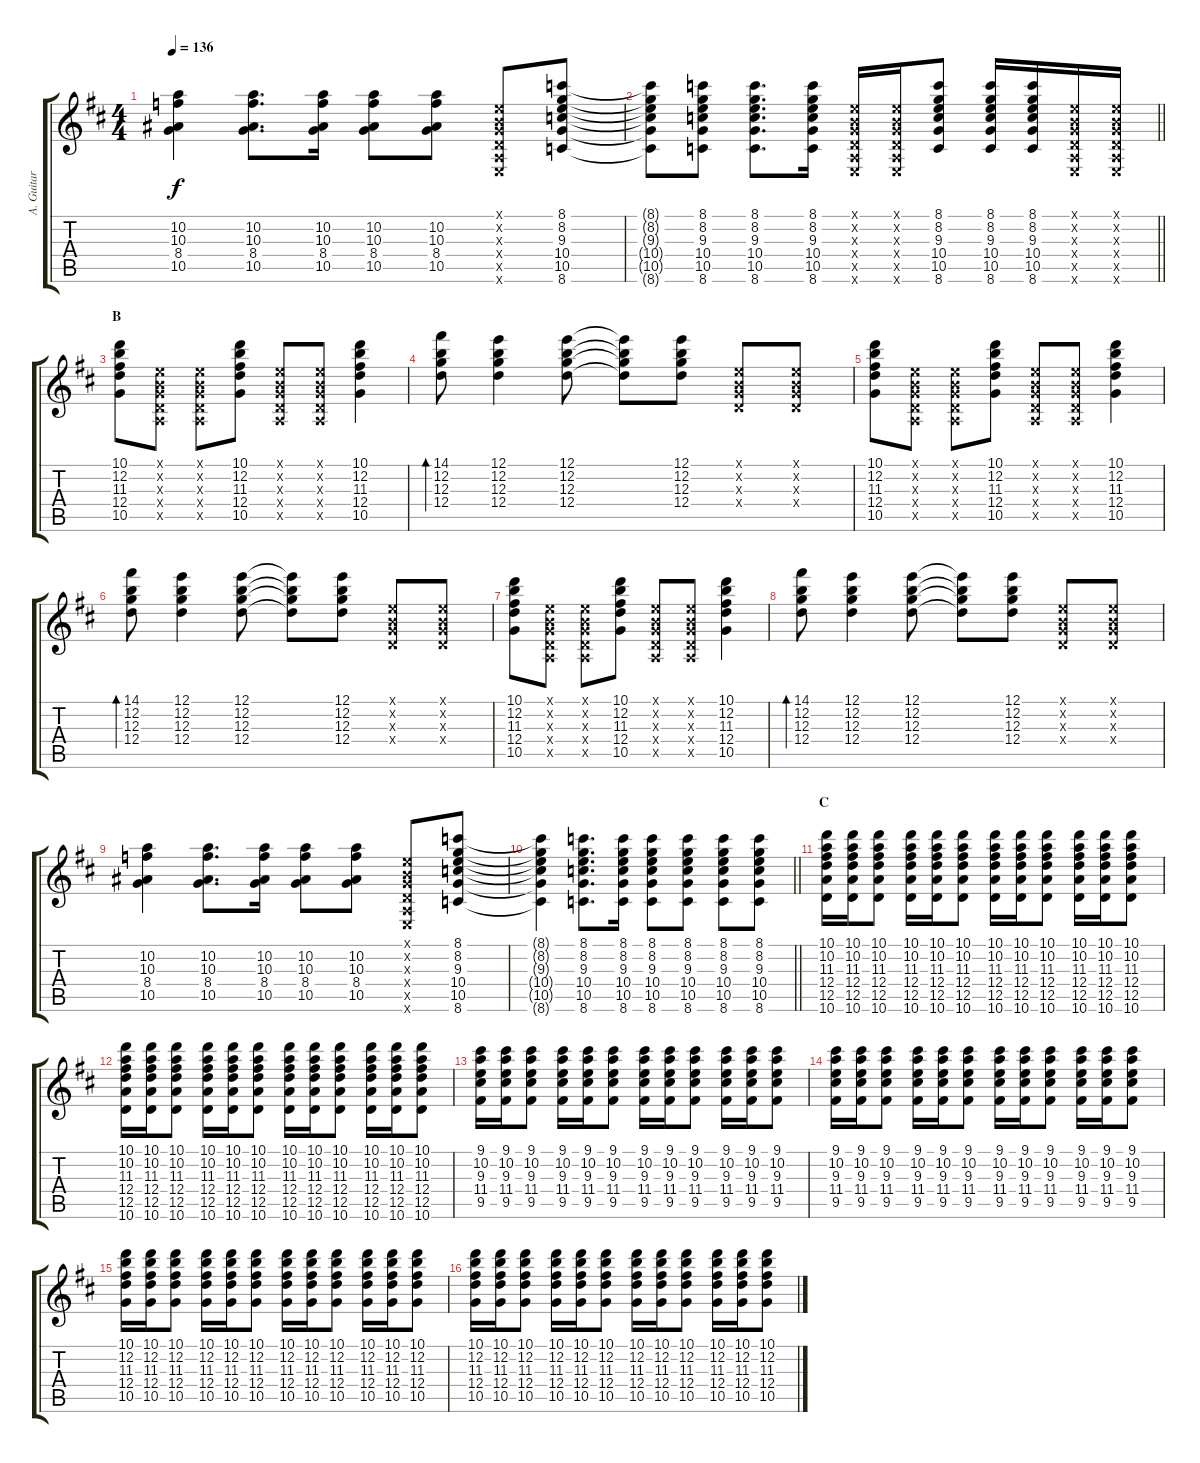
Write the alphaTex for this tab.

\track ("A. Guitar" "A. Guitar") {instrument acousticguitarsteel}
\staff {score tabs}
\tuning (E4 B3 G3 D3 A2 E2) {hide}
\ts (4 4)
\tempo 136
\clef g2
\ks d
(10.2 10.3 8.4 10.5).4{dy f} (10.2 10.3 8.4 10.5).8{d} (10.2 10.3 8.4 10.5).16 (10.2 10.3 8.4 10.5).8 (10.2 10.3 8.4 10.5).8 (0.1{x} 0.2{x} 0.3{x} 0.4{x} 0.5{x} 0.6{x}).8 (8.1 8.2 9.3 10.4 10.5 8.6).8 |
\barLineRight lightlight
(8.1{t} 8.2{t} 9.3{t} 10.4{t} 10.5{t} 8.6{t}).8 (8.1 8.2 9.3 10.4 10.5 8.6).8 (8.1 8.2 9.3 10.4 10.5 8.6).8{d} (8.1 8.2 9.3 10.4 10.5 8.6).16 (0.1{x} 0.2{x} 0.3{x} 0.4{x} 0.5{x} 0.6{x}).16 (0.1{x} 0.2{x} 0.3{x} 0.4{x} 0.5{x} 0.6{x}).16 (8.1 8.2 9.3 10.4 10.5 8.6).8 (8.1 8.2 9.3 10.4 10.5 8.6).16 (8.1 8.2 9.3 10.4 10.5 8.6).16 (0.1{x} 0.2{x} 0.3{x} 0.4{x} 0.5{x} 0.6{x}).16 (0.1{x} 0.2{x} 0.3{x} 0.4{x} 0.5{x} 0.6{x}).16 |
\section ("" "B")
(10.1 12.2 11.3 12.4 10.5).8 (0.1{x} 0.2{x} 0.3{x} 0.4{x} 0.5{x}).8 (0.1{x} 0.2{x} 0.3{x} 0.4{x} 0.5{x}).8 (10.1 12.2 11.3 12.4 10.5).8 (0.1{x} 0.2{x} 0.3{x} 0.4{x} 0.5{x}).8 (0.1{x} 0.2{x} 0.3{x} 0.4{x} 0.5{x}).8 (10.1 12.2 11.3 12.4 10.5).4 |
(14.1 12.2 12.3 12.4).8{bd 240} (12.1 12.2 12.3 12.4).4 (12.1 12.2 12.3 12.4).8 (12.1{t} 12.2{t} 12.3{t} 12.4{t}).8 (12.1 12.2 12.3 12.4).8 (0.1{x} 0.2{x} 0.3{x} 0.4{x}).8 (0.1{x} 0.2{x} 0.3{x} 0.4{x}).8 |
(10.1 12.2 11.3 12.4 10.5).8 (0.1{x} 0.2{x} 0.3{x} 0.4{x} 0.5{x}).8 (0.1{x} 0.2{x} 0.3{x} 0.4{x} 0.5{x}).8 (10.1 12.2 11.3 12.4 10.5).8 (0.1{x} 0.2{x} 0.3{x} 0.4{x} 0.5{x}).8 (0.1{x} 0.2{x} 0.3{x} 0.4{x} 0.5{x}).8 (10.1 12.2 11.3 12.4 10.5).4 |
(14.1 12.2 12.3 12.4).8{bd 240} (12.1 12.2 12.3 12.4).4 (12.1 12.2 12.3 12.4).8 (12.1{t} 12.2{t} 12.3{t} 12.4{t}).8 (12.1 12.2 12.3 12.4).8 (0.1{x} 0.2{x} 0.3{x} 0.4{x}).8 (0.1{x} 0.2{x} 0.3{x} 0.4{x}).8 |
(10.1 12.2 11.3 12.4 10.5).8 (0.1{x} 0.2{x} 0.3{x} 0.4{x} 0.5{x}).8 (0.1{x} 0.2{x} 0.3{x} 0.4{x} 0.5{x}).8 (10.1 12.2 11.3 12.4 10.5).8 (0.1{x} 0.2{x} 0.3{x} 0.4{x} 0.5{x}).8 (0.1{x} 0.2{x} 0.3{x} 0.4{x} 0.5{x}).8 (10.1 12.2 11.3 12.4 10.5).4 |
(14.1 12.2 12.3 12.4).8{bd 240} (12.1 12.2 12.3 12.4).4 (12.1 12.2 12.3 12.4).8 (12.1{t} 12.2{t} 12.3{t} 12.4{t}).8 (12.1 12.2 12.3 12.4).8 (0.1{x} 0.2{x} 0.3{x} 0.4{x}).8 (0.1{x} 0.2{x} 0.3{x} 0.4{x}).8 |
(10.2 10.3 8.4 10.5).4 (10.2 10.3 8.4 10.5).8{d} (10.2 10.3 8.4 10.5).16 (10.2 10.3 8.4 10.5).8 (10.2 10.3 8.4 10.5).8 (0.1{x} 0.2{x} 0.3{x} 0.4{x} 0.5{x} 0.6{x}).8 (8.1 8.2 9.3 10.4 10.5 8.6).8 |
\barLineRight lightlight
(8.1{t} 8.2{t} 9.3{t} 10.4{t} 10.5{t} 8.6{t}).4 (8.1 8.2 9.3 10.4 10.5 8.6).8{d} (8.1 8.2 9.3 10.4 10.5 8.6).16 (8.1 8.2 9.3 10.4 10.5 8.6).8 (8.1 8.2 9.3 10.4 10.5 8.6).8 (8.1 8.2 9.3 10.4 10.5 8.6).8 (8.1 8.2 9.3 10.4 10.5 8.6).8 |
\section ("" "C")
(10.1 10.2 11.3 12.4 12.5 10.6).16 (10.1 10.2 11.3 12.4 12.5 10.6).16 (10.1 10.2 11.3 12.4 12.5 10.6).8 (10.1 10.2 11.3 12.4 12.5 10.6).16 (10.1 10.2 11.3 12.4 12.5 10.6).16 (10.1 10.2 11.3 12.4 12.5 10.6).8 (10.1 10.2 11.3 12.4 12.5 10.6).16 (10.1 10.2 11.3 12.4 12.5 10.6).16 (10.1 10.2 11.3 12.4 12.5 10.6).8 (10.1 10.2 11.3 12.4 12.5 10.6).16 (10.1 10.2 11.3 12.4 12.5 10.6).16 (10.1 10.2 11.3 12.4 12.5 10.6).8 |
(10.1 10.2 11.3 12.4 12.5 10.6).16 (10.1 10.2 11.3 12.4 12.5 10.6).16 (10.1 10.2 11.3 12.4 12.5 10.6).8 (10.1 10.2 11.3 12.4 12.5 10.6).16 (10.1 10.2 11.3 12.4 12.5 10.6).16 (10.1 10.2 11.3 12.4 12.5 10.6).8 (10.1 10.2 11.3 12.4 12.5 10.6).16 (10.1 10.2 11.3 12.4 12.5 10.6).16 (10.1 10.2 11.3 12.4 12.5 10.6).8 (10.1 10.2 11.3 12.4 12.5 10.6).16 (10.1 10.2 11.3 12.4 12.5 10.6).16 (10.1 10.2 11.3 12.4 12.5 10.6).8 |
(9.1 10.2 9.3 11.4 9.5).16 (9.1 10.2 9.3 11.4 9.5).16 (9.1 10.2 9.3 11.4 9.5).8 (9.1 10.2 9.3 11.4 9.5).16 (9.1 10.2 9.3 11.4 9.5).16 (9.1 10.2 9.3 11.4 9.5).8 (9.1 10.2 9.3 11.4 9.5).16 (9.1 10.2 9.3 11.4 9.5).16 (9.1 10.2 9.3 11.4 9.5).8 (9.1 10.2 9.3 11.4 9.5).16 (9.1 10.2 9.3 11.4 9.5).16 (9.1 10.2 9.3 11.4 9.5).8 |
(9.1 10.2 9.3 11.4 9.5).16 (9.1 10.2 9.3 11.4 9.5).16 (9.1 10.2 9.3 11.4 9.5).8 (9.1 10.2 9.3 11.4 9.5).16 (9.1 10.2 9.3 11.4 9.5).16 (9.1 10.2 9.3 11.4 9.5).8 (9.1 10.2 9.3 11.4 9.5).16 (9.1 10.2 9.3 11.4 9.5).16 (9.1 10.2 9.3 11.4 9.5).8 (9.1 10.2 9.3 11.4 9.5).16 (9.1 10.2 9.3 11.4 9.5).16 (9.1 10.2 9.3 11.4 9.5).8 |
(10.1 12.2 11.3 12.4 10.5).16 (10.1 12.2 11.3 12.4 10.5).16 (10.1 12.2 11.3 12.4 10.5).8 (10.1 12.2 11.3 12.4 10.5).16 (10.1 12.2 11.3 12.4 10.5).16 (10.1 12.2 11.3 12.4 10.5).8 (10.1 12.2 11.3 12.4 10.5).16 (10.1 12.2 11.3 12.4 10.5).16 (10.1 12.2 11.3 12.4 10.5).8 (10.1 12.2 11.3 12.4 10.5).16 (10.1 12.2 11.3 12.4 10.5).16 (10.1 12.2 11.3 12.4 10.5).8 |
(10.1 12.2 11.3 12.4 10.5).16 (10.1 12.2 11.3 12.4 10.5).16 (10.1 12.2 11.3 12.4 10.5).8 (10.1 12.2 11.3 12.4 10.5).16 (10.1 12.2 11.3 12.4 10.5).16 (10.1 12.2 11.3 12.4 10.5).8 (10.1 12.2 11.3 12.4 10.5).16 (10.1 12.2 11.3 12.4 10.5).16 (10.1 12.2 11.3 12.4 10.5).8 (10.1 12.2 11.3 12.4 10.5).16 (10.1 12.2 11.3 12.4 10.5).16 (10.1 12.2 11.3 12.4 10.5).8
